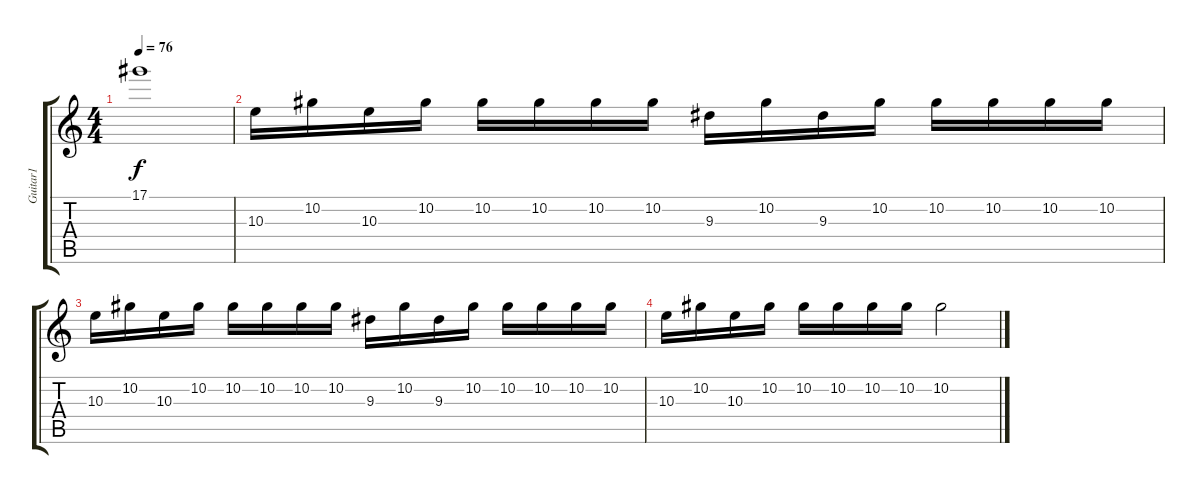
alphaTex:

\track ("Guitar1" "Guitar1") {instrument overdrivenguitar}
\staff {score tabs}
\tuning (Eb4 Bb3 Gb3 Db3 Ab2 Db2) {hide}
\ts (4 4)
\tempo 76
\clef g2
\ks c
17.1.1{dy f} |
10.3.16 10.2.16 10.3.16 10.2.16 10.2.16 10.2.16 10.2.16 10.2.16 9.3.16 10.2.16 9.3.16 10.2.16 10.2.16 10.2.16 10.2.16 10.2.16 |
10.3.16 10.2.16 10.3.16 10.2.16 10.2.16 10.2.16 10.2.16 10.2.16 9.3.16 10.2.16 9.3.16 10.2.16 10.2.16 10.2.16 10.2.16 10.2.16 |
10.3.16 10.2.16 10.3.16 10.2.16 10.2.16 10.2.16 10.2.16 10.2.16 10.2.2
